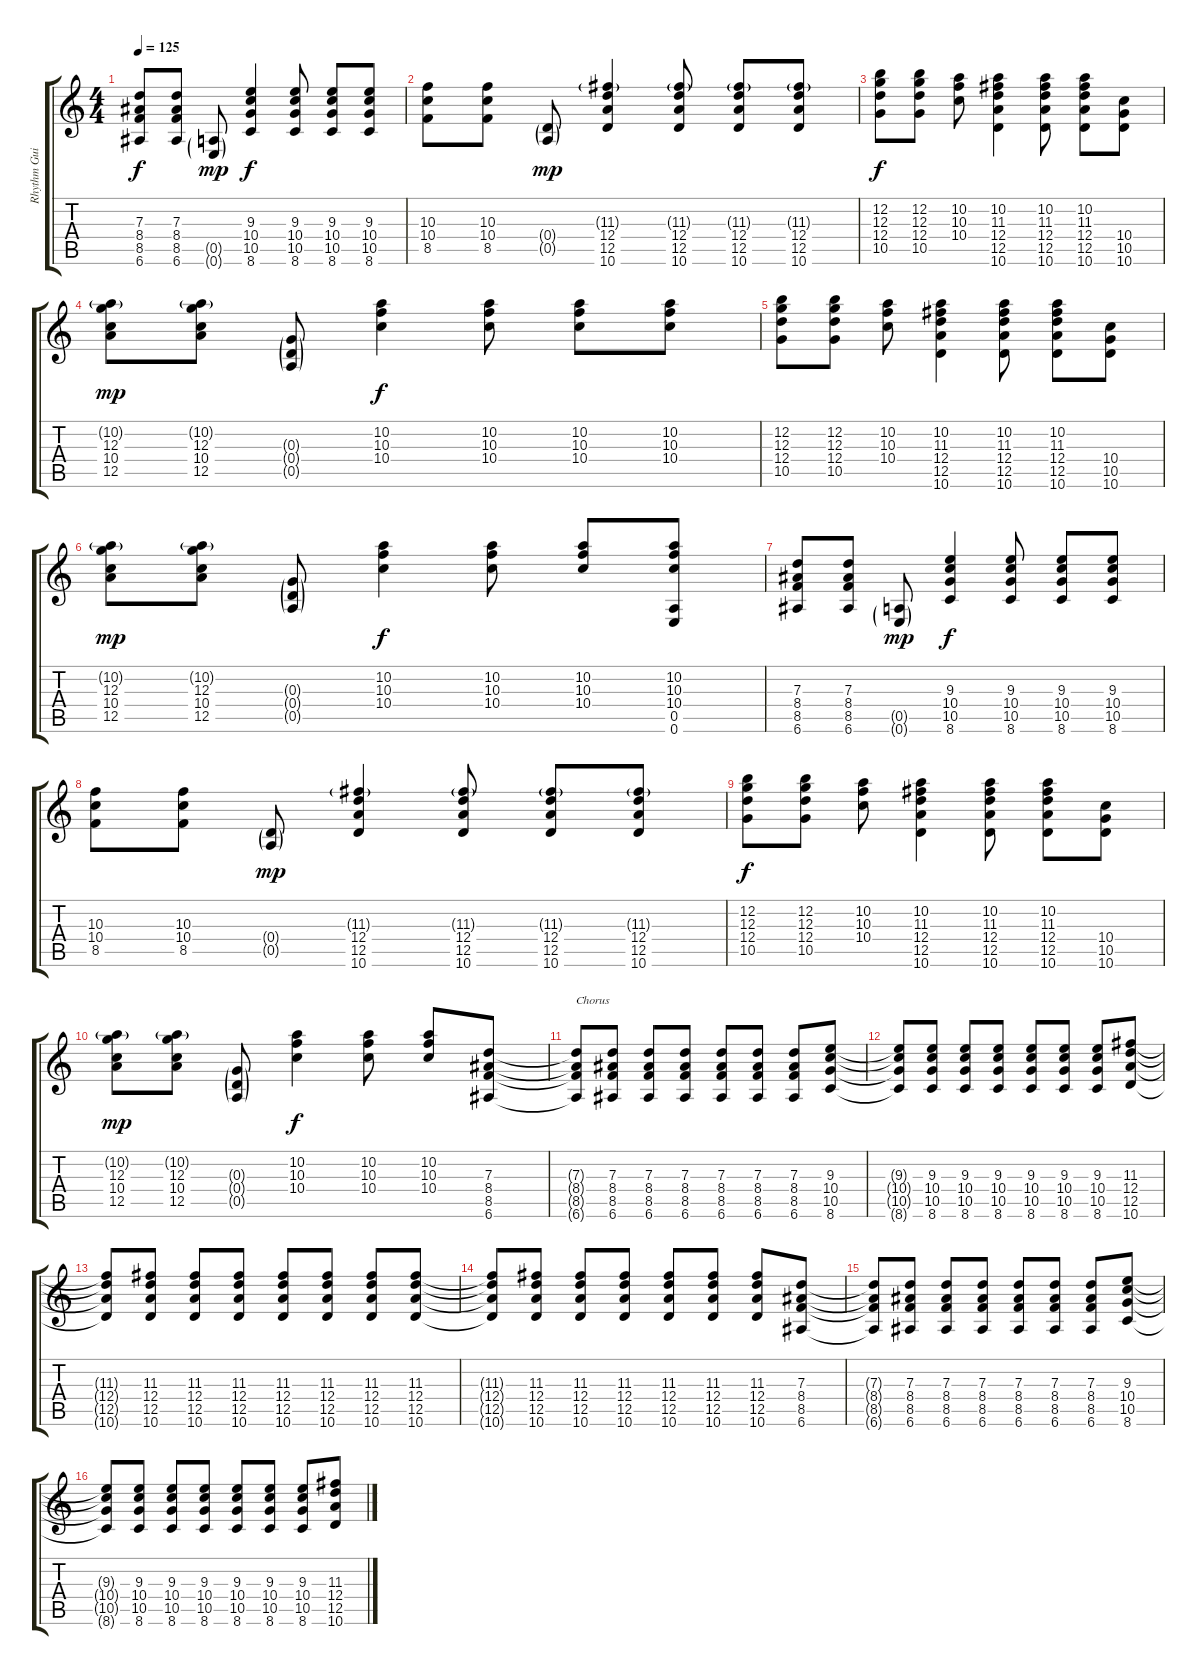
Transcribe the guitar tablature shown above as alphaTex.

\track ("Rhythm Guitar" "Rhythm Gui") {instrument distortionguitar}
\staff {score tabs}
\tuning (E4 B3 G3 D3 A2 E2) {hide}
\ts (4 4)
\tempo 125
\clef g2
\ks c
(7.3 8.4 8.5 6.6).8{dy f} (7.3 8.4 8.5 6.6).8 (0.5{g} 0.6{g}).8{dy mp} (9.3 10.4 10.5 8.6).4{dy f} (9.3 10.4 10.5 8.6).8 (9.3 10.4 10.5 8.6).8 (9.3 10.4 10.5 8.6).8 |
(10.3 10.4 8.5).8 (10.3 10.4 8.5).8 (0.4{g} 0.5{g}).8{dy mp} (11.3{g} 12.4 12.5 10.6).4 (11.3{g} 12.4 12.5 10.6).8 (11.3{g} 12.4 12.5 10.6).8 (11.3{g} 12.4 12.5 10.6).8 |
(12.2 12.3 12.4 10.5).8{dy f} (12.2 12.3 12.4 10.5).8 (10.2 10.3 10.4).8 (10.2 11.3 12.4 12.5 10.6).4 (10.2 11.3 12.4 12.5 10.6).8 (10.2 11.3 12.4 12.5 10.6).8 (10.4 10.5 10.6).8 |
(10.2{g} 12.3 10.4 12.5).8{dy mp} (10.2{g} 12.3 10.4 12.5).8 (0.3{g} 0.4{g} 0.5{g}).8 (10.2 10.3 10.4).4{dy f} (10.2 10.3 10.4).8 (10.2 10.3 10.4).8 (10.2 10.3 10.4).8 |
(12.2 12.3 12.4 10.5).8 (12.2 12.3 12.4 10.5).8 (10.2 10.3 10.4).8 (10.2 11.3 12.4 12.5 10.6).4 (10.2 11.3 12.4 12.5 10.6).8 (10.2 11.3 12.4 12.5 10.6).8 (10.4 10.5 10.6).8 |
(10.2{g} 12.3 10.4 12.5).8{dy mp} (10.2{g} 12.3 10.4 12.5).8 (0.3{g} 0.4{g} 0.5{g}).8 (10.2 10.3 10.4).4{dy f} (10.2 10.3 10.4).8 (10.2 10.3 10.4).8 (10.2 10.3 10.4 0.5 0.6).8 |
(7.3 8.4 8.5 6.6).8 (7.3 8.4 8.5 6.6).8 (0.5{g} 0.6{g}).8{dy mp} (9.3 10.4 10.5 8.6).4{dy f} (9.3 10.4 10.5 8.6).8 (9.3 10.4 10.5 8.6).8 (9.3 10.4 10.5 8.6).8 |
(10.3 10.4 8.5).8 (10.3 10.4 8.5).8 (0.4{g} 0.5{g}).8{dy mp} (11.3{g} 12.4 12.5 10.6).4 (11.3{g} 12.4 12.5 10.6).8 (11.3{g} 12.4 12.5 10.6).8 (11.3{g} 12.4 12.5 10.6).8 |
(12.2 12.3 12.4 10.5).8{dy f} (12.2 12.3 12.4 10.5).8 (10.2 10.3 10.4).8 (10.2 11.3 12.4 12.5 10.6).4 (10.2 11.3 12.4 12.5 10.6).8 (10.2 11.3 12.4 12.5 10.6).8 (10.4 10.5 10.6).8 |
(10.2{g} 12.3 10.4 12.5).8{dy mp} (10.2{g} 12.3 10.4 12.5).8 (0.3{g} 0.4{g} 0.5{g}).8 (10.2 10.3 10.4).4{dy f} (10.2 10.3 10.4).8 (10.2 10.3 10.4).8 (7.3 8.4 8.5 6.6).8 |
(7.3{t} 8.4{t} 8.5{t} 6.6{t}).8{txt "Chorus"} (7.3 8.4 8.5 6.6).8 (7.3 8.4 8.5 6.6).8 (7.3 8.4 8.5 6.6).8 (7.3 8.4 8.5 6.6).8 (7.3 8.4 8.5 6.6).8 (7.3 8.4 8.5 6.6).8 (9.3 10.4 10.5 8.6).8 |
(9.3{t} 10.4{t} 10.5{t} 8.6{t}).8 (9.3 10.4 10.5 8.6).8 (9.3 10.4 10.5 8.6).8 (9.3 10.4 10.5 8.6).8 (9.3 10.4 10.5 8.6).8 (9.3 10.4 10.5 8.6).8 (9.3 10.4 10.5 8.6).8 (11.3 12.4 12.5 10.6).8 |
(11.3{t} 12.4{t} 12.5{t} 10.6{t}).8 (11.3 12.4 12.5 10.6).8 (11.3 12.4 12.5 10.6).8 (11.3 12.4 12.5 10.6).8 (11.3 12.4 12.5 10.6).8 (11.3 12.4 12.5 10.6).8 (11.3 12.4 12.5 10.6).8 (11.3 12.4 12.5 10.6).8 |
(11.3{t} 12.4{t} 12.5{t} 10.6{t}).8 (11.3 12.4 12.5 10.6).8 (11.3 12.4 12.5 10.6).8 (11.3 12.4 12.5 10.6).8 (11.3 12.4 12.5 10.6).8 (11.3 12.4 12.5 10.6).8 (11.3 12.4 12.5 10.6).8 (7.3 8.4 8.5 6.6).8 |
(7.3{t} 8.4{t} 8.5{t} 6.6{t}).8 (7.3 8.4 8.5 6.6).8 (7.3 8.4 8.5 6.6).8 (7.3 8.4 8.5 6.6).8 (7.3 8.4 8.5 6.6).8 (7.3 8.4 8.5 6.6).8 (7.3 8.4 8.5 6.6).8 (9.3 10.4 10.5 8.6).8 |
(9.3{t} 10.4{t} 10.5{t} 8.6{t}).8 (9.3 10.4 10.5 8.6).8 (9.3 10.4 10.5 8.6).8 (9.3 10.4 10.5 8.6).8 (9.3 10.4 10.5 8.6).8 (9.3 10.4 10.5 8.6).8 (9.3 10.4 10.5 8.6).8 (11.3 12.4 12.5 10.6).8
